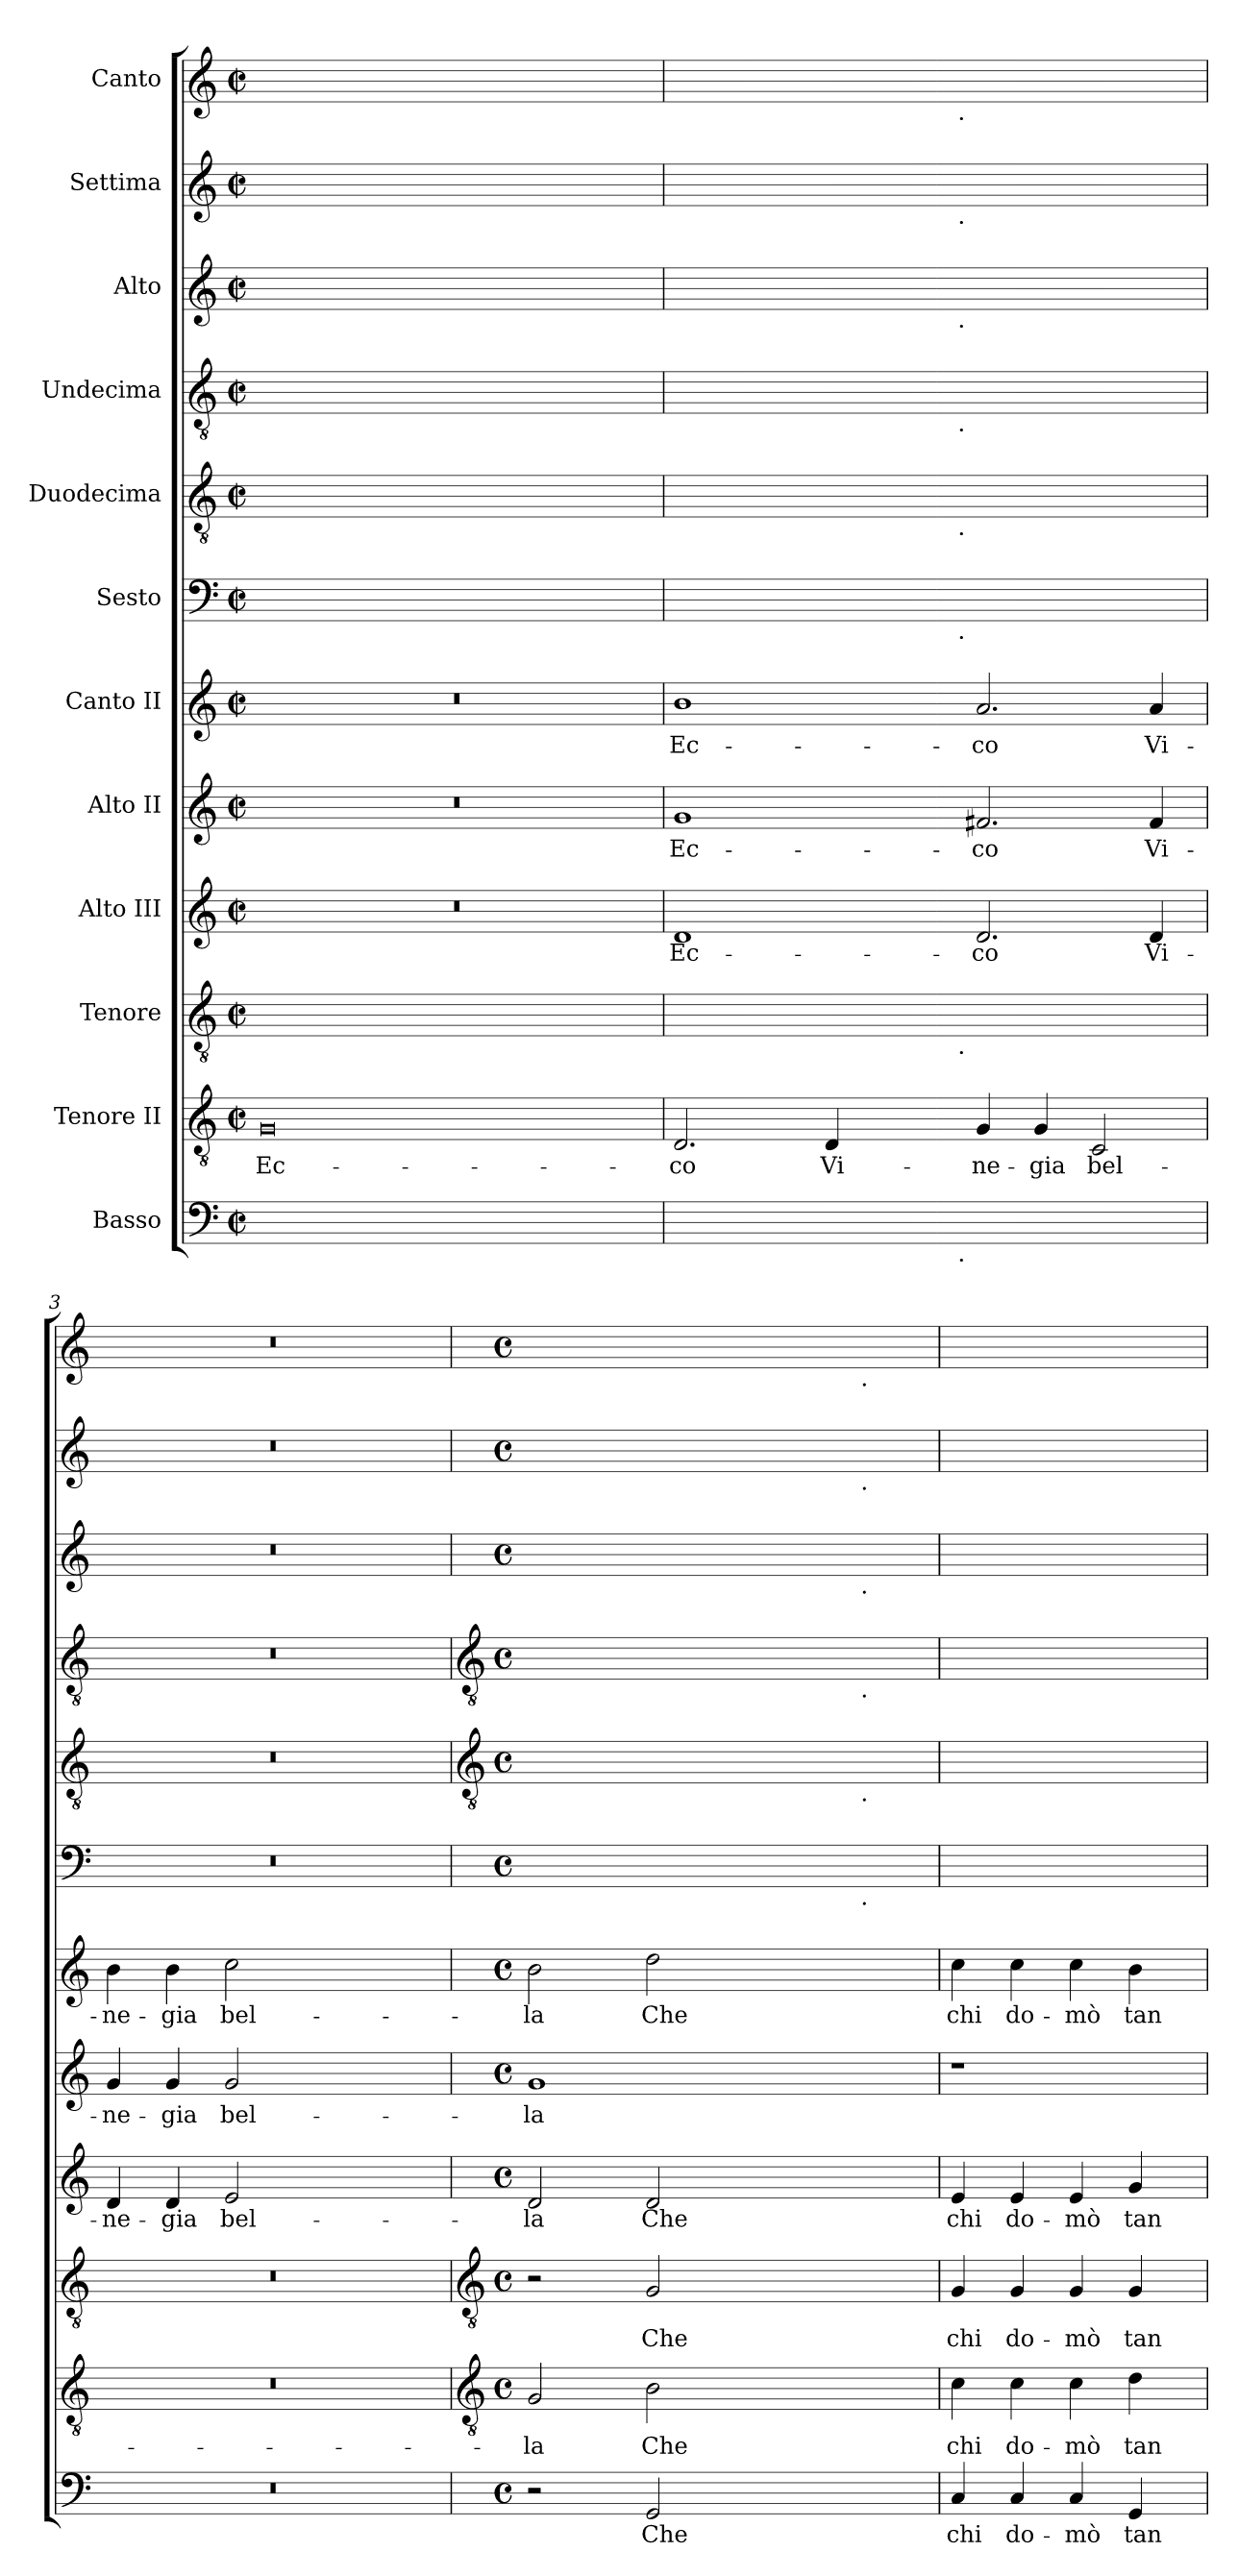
**kern	**text	**kern	**text	**kern	**text	**kern	**text	**kern	**text	**kern	**text	**kern	**kern	**kern	**kern	**kern	**kern
*part12	*part12	*part11	*part11	*part10	*part10	*part9	*part9	*part8	*part8	*part7	*part7	*part6	*part5	*part4	*part3	*part2	*part1
*staff12	*staff12	*staff11	*staff11	*staff10	*staff10	*staff9	*staff9	*staff8	*staff8	*staff7	*staff7	*staff6	*staff5	*staff4	*staff3	*staff2	*staff1
*I"Basso	*	*I"Tenore II	*	*I"Tenore	*	*I"Alto III	*	*I"Alto II	*	*I"Canto II	*	*I"Sesto	*I"Duodecima	*I"Undecima	*I"Alto	*I"Settima	*I"Canto
*clefF4	*	*clefGv2	*	*clefGv2	*	*clefG2	*	*clefG2	*	*clefG2	*	*clefF4	*clefGv2	*clefGv2	*clefG2	*clefG2	*clefG2
*k[]	*	*k[]	*	*k[]	*	*k[]	*	*k[]	*	*k[]	*	*k[]	*k[]	*k[]	*k[]	*k[]	*k[]
*C:	*	*C:	*	*C:	*	*C:	*	*C:	*	*C:	*	*C:	*C:	*C:	*C:	*C:	*C:
*M4/2	*	*M4/2	*	*M4/2	*	*M4/2	*	*M4/2	*	*M4/2	*	*M4/2	*M4/2	*M4/2	*M4/2	*M4/2	*M4/2
*met(c|)	*	*met(c|)	*	*met(c|)	*	*met(c|)	*	*met(c|)	*	*met(c|)	*	*met(c|)	*met(c|)	*met(c|)	*met(c|)	*met(c|)	*met(c|)
=1	=1	=1	=1	=1	=1	=1	=1	=1	=1	=1	=1	=1	=1	=1	=1	=1	=1
!	!	!	!LO:LY:b	!	!	!	!	!	!	!	!	!	!	!	!	!	!
4ryy	.	0G	Ec-	4ryy	.	0r	.	0r	.	0r	.	4ryy	4ryy	4ryy	4ryy	4ryy	4ryy
4ryy	.	.	.	4ryy	.	.	.	.	.	.	.	4ryy	4ryy	4ryy	4ryy	4ryy	4ryy
4ryy	.	.	.	4ryy	.	.	.	.	.	.	.	4ryy	4ryy	4ryy	4ryy	4ryy	4ryy
4ryy	.	.	.	4ryy	.	.	.	.	.	.	.	4ryy	4ryy	4ryy	4ryy	4ryy	4ryy
4ryy	.	.	.	4ryy	.	.	.	.	.	.	.	4ryy	4ryy	4ryy	4ryy	4ryy	4ryy
4ryy	.	.	.	4ryy	.	.	.	.	.	.	.	4ryy	4ryy	4ryy	4ryy	4ryy	4ryy
4ryy	.	.	.	4ryy	.	.	.	.	.	.	.	4ryy	4ryy	4ryy	4ryy	4ryy	4ryy
4ryy	.	.	.	4ryy	.	.	.	.	.	.	.	4ryy	4ryy	4ryy	4ryy	4ryy	4ryy
=2	=2	=2	=2	=2	=2	=2	=2	=2	=2	=2	=2	=2	=2	=2	=2	=2	=2
!	!	!	!LO:LY:b	!	!	!	!LO:LY:b	!	!LO:LY:b	!	!LO:LY:b	!	!	!	!	!	!
4ryy	.	2.D/	-co	4ryy	.	1d	Ec-	1g	Ec-	1b	Ec-	4ryy	4ryy	4ryy	4ryy	4ryy	4ryy
4ryy	.	.	.	4ryy	.	.	.	.	.	.	.	4ryy	4ryy	4ryy	4ryy	4ryy	4ryy
4ryy	.	.	.	4ryy	.	.	.	.	.	.	.	4ryy	4ryy	4ryy	4ryy	4ryy	4ryy
!	!	!	!LO:LY:b	!	!	!	!	!	!	!	!	!	!	!	!	!	!
64ryy	.	4D/	Vi-	64ryy	.	.	.	.	.	.	.	64ryy	64ryy	64ryy	64ryy	64ryy	64ryy
64ryy	.	.	.	64ryy	.	.	.	.	.	.	.	64ryy	64ryy	64ryy	64ryy	64ryy	64ryy
64ryy	.	.	.	64ryy	.	.	.	.	.	.	.	64ryy	64ryy	64ryy	64ryy	64ryy	64ryy
64ryy	.	.	.	64ryy	.	.	.	.	.	.	.	64ryy	64ryy	64ryy	64ryy	64ryy	64ryy
64ryy	.	.	.	64ryy	.	.	.	.	.	.	.	64ryy	64ryy	64ryy	64ryy	64ryy	64ryy
64ryy	.	.	.	64ryy	.	.	.	.	.	.	.	64ryy	64ryy	64ryy	64ryy	64ryy	64ryy
64ryy	.	.	.	64ryy	.	.	.	.	.	.	.	64ryy	64ryy	64ryy	64ryy	64ryy	64ryy
64ryy	.	.	.	64ryy	.	.	.	.	.	.	.	64ryy	64ryy	64ryy	64ryy	64ryy	64ryy
64ryy	.	.	.	64ryy	.	.	.	.	.	.	.	64ryy	64ryy	64ryy	64ryy	64ryy	64ryy
64ryy	.	.	.	64ryy	.	.	.	.	.	.	.	64ryy	64ryy	64ryy	64ryy	64ryy	64ryy
64ryy	.	.	.	64ryy	.	.	.	.	.	.	.	64ryy	64ryy	64ryy	64ryy	64ryy	64ryy
64ryy	.	.	.	64ryy	.	.	.	.	.	.	.	64ryy	64ryy	64ryy	64ryy	64ryy	64ryy
64ryy	.	.	.	64ryy	.	.	.	.	.	.	.	64ryy	64ryy	64ryy	64ryy	64ryy	64ryy
64ryy	.	.	.	64ryy	.	.	.	.	.	.	.	64ryy	64ryy	64ryy	64ryy	64ryy	64ryy
!	!	!	!	!	!	!	!	!	!	!	!	!	!	!	!	!	!LO:TX:b:t=.
!	!	!	!	!	!	!	!	!	!	!	!	!	!	!	!	!LO:TX:b:t=.	!
!	!	!	!	!	!	!	!	!	!	!	!	!	!	!	!LO:TX:b:t=.	!	!
!	!	!	!	!	!	!	!	!	!	!	!	!	!	!LO:TX:b:t=.	!	!	!
!	!	!	!	!	!	!	!	!	!	!	!	!	!LO:TX:b:t=.	!	!	!	!
!	!	!	!	!	!	!	!	!	!	!	!	!LO:TX:b:t=.	!	!	!	!	!
!	!	!	!	!LO:TX:b:t=.	!	!	!	!	!	!	!	!	!	!	!	!	!
!LO:TX:b:t=.	!	!	!	!	!	!	!	!	!	!	!	!	!	!	!	!	!
64ryy	.	.	.	64ryy	.	.	.	.	.	.	.	64ryy	64ryy	64ryy	64ryy	64ryy	64ryy
4ryy	.	.	.	4ryy	.	.	.	.	.	.	.	4ryy	4ryy	4ryy	4ryy	4ryy	4ryy
!	!	!	!LO:LY:b	!	!	!	!LO:LY:b	!	!LO:LY:b	!	!LO:LY:b	!	!	!	!	!	!
.	.	4G/	-ne-	.	.	2.d/	-co	2.f#X/	-co	2.a/	-co	.	.	.	.	.	.
4ryy	.	.	.	4ryy	.	.	.	.	.	.	.	4ryy	4ryy	4ryy	4ryy	4ryy	4ryy
!	!	!	!LO:LY:b	!	!	!	!	!	!	!	!	!	!	!	!	!	!
.	.	4G/	-gia	.	.	.	.	.	.	.	.	.	.	.	.	.	.
4ryy	.	.	.	4ryy	.	.	.	.	.	.	.	4ryy	4ryy	4ryy	4ryy	4ryy	4ryy
!	!	!	!LO:LY:b	!	!	!	!	!	!	!	!	!	!	!	!	!	!
.	.	2C/	bel-	.	.	.	.	.	.	.	.	.	.	.	.	.	.
4ryy	.	.	.	4ryy	.	.	.	.	.	.	.	4ryy	4ryy	4ryy	4ryy	4ryy	4ryy
!	!	!	!	!	!	!	!LO:LY:b	!	!LO:LY:b	!	!LO:LY:b	!	!	!	!	!	!
.	.	.	.	.	.	4d/	Vi-	4f#/	Vi-	4a/	Vi-	.	.	.	.	.	.
64ryy	.	.	.	64ryy	.	.	.	.	.	.	.	64ryy	64ryy	64ryy	64ryy	64ryy	64ryy
=3	=3	=3	=3	=3	=3	=3	=3	=3	=3	=3	=3	=3	=3	=3	=3	=3	=3
!	!	!	!	!	!	!	!LO:LY:b	!	!LO:LY:b	!	!LO:LY:b	!	!	!	!	!	!
0r	.	0r	.	0r	.	4d/	-ne-	4g/	-ne-	4b\	-ne-	0r	0r	0r	0r	0r	0r
!	!	!	!	!	!	!	!LO:LY:b	!	!LO:LY:b	!	!LO:LY:b	!	!	!	!	!	!
.	.	.	.	.	.	4d/	-gia	4g/	-gia	4b\	-gia	.	.	.	.	.	.
!	!	!	!	!	!	!	!LO:LY:b	!	!LO:LY:b	!	!LO:LY:b	!	!	!	!	!	!
.	.	.	.	.	.	2e/	bel-	2g/	bel-	2cc\	bel-	.	.	.	.	.	.
.	.	.	.	.	.	1ryy	.	1ryy	.	1ryy	.	.	.	.	.	.	.
!!LO:LB:g=z
=4	=4	=4	=4	=4	=4	=4	=4	=4	=4	=4	=4	=4	=4	=4	=4	=4	=4
*	*	*clefGv2	*	*clefGv2	*	*	*	*	*	*	*	*	*clefGv2	*clefGv2	*	*	*
*M4/4	*	*M4/4	*	*M4/4	*	*M4/4	*	*M4/4	*	*M4/4	*	*M4/4	*M4/4	*M4/4	*M4/4	*M4/4	*M4/4
*met(c)	*	*met(c)	*	*met(c)	*	*met(c)	*	*met(c)	*	*met(c)	*	*met(c)	*met(c)	*met(c)	*met(c)	*met(c)	*met(c)
!	!	!	!LO:LY:b	!	!	!	!LO:LY:b	!	!LO:LY:b	!	!LO:LY:b	!	!	!	!	!	!
2r	.	2G/	-la	2r	.	2d/	-la	1g	-la	2b\	-la	4ryy	4ryy	4ryy	4ryy	4ryy	4ryy
.	.	.	.	.	.	.	.	.	.	.	.	4ryy	4ryy	4ryy	4ryy	4ryy	4ryy
!	!LO:LY:b	!	!LO:LY:b	!	!LO:LY:b	!	!LO:LY:b	!	!	!	!LO:LY:b	!	!	!	!	!	!
2GG/	Che	2B\	Che	2G/	Che	2d/	Che	.	.	2dd\	Che	4ryy	4ryy	4ryy	4ryy	4ryy	4ryy
.	.	.	.	.	.	.	.	.	.	.	.	64ryy	64ryy	64ryy	64ryy	64ryy	64ryy
.	.	.	.	.	.	.	.	.	.	.	.	64ryy	64ryy	64ryy	64ryy	64ryy	64ryy
.	.	.	.	.	.	.	.	.	.	.	.	64ryy	64ryy	64ryy	64ryy	64ryy	64ryy
.	.	.	.	.	.	.	.	.	.	.	.	64ryy	64ryy	64ryy	64ryy	64ryy	64ryy
.	.	.	.	.	.	.	.	.	.	.	.	64ryy	64ryy	64ryy	64ryy	64ryy	64ryy
.	.	.	.	.	.	.	.	.	.	.	.	64ryy	64ryy	64ryy	64ryy	64ryy	64ryy
.	.	.	.	.	.	.	.	.	.	.	.	64ryy	64ryy	64ryy	64ryy	64ryy	64ryy
.	.	.	.	.	.	.	.	.	.	.	.	64ryy	64ryy	64ryy	64ryy	64ryy	64ryy
.	.	.	.	.	.	.	.	.	.	.	.	64ryy	64ryy	64ryy	64ryy	64ryy	64ryy
.	.	.	.	.	.	.	.	.	.	.	.	64ryy	64ryy	64ryy	64ryy	64ryy	64ryy
.	.	.	.	.	.	.	.	.	.	.	.	64ryy	64ryy	64ryy	64ryy	64ryy	64ryy
.	.	.	.	.	.	.	.	.	.	.	.	64ryy	64ryy	64ryy	64ryy	64ryy	64ryy
.	.	.	.	.	.	.	.	.	.	.	.	64ryy	64ryy	64ryy	64ryy	64ryy	64ryy
.	.	.	.	.	.	.	.	.	.	.	.	64ryy	64ryy	64ryy	64ryy	64ryy	64ryy
!	!	!	!	!	!	!	!	!	!	!	!	!	!	!	!	!	!LO:TX:b:t=.
!	!	!	!	!	!	!	!	!	!	!	!	!	!	!	!	!LO:TX:b:t=.	!
!	!	!	!	!	!	!	!	!	!	!	!	!	!	!	!LO:TX:b:t=.	!	!
!	!	!	!	!	!	!	!	!	!	!	!	!	!	!LO:TX:b:t=.	!	!	!
!	!	!	!	!	!	!	!	!	!	!	!	!	!LO:TX:b:t=.	!	!	!	!
!	!	!	!	!	!	!	!	!	!	!	!	!LO:TX:b:t=.	!	!	!	!	!
.	.	.	.	.	.	.	.	.	.	.	.	64ryy	64ryy	64ryy	64ryy	64ryy	64ryy
.	.	.	.	.	.	.	.	.	.	.	.	4ryy	4ryy	4ryy	4ryy	4ryy	4ryy
8...ryy	.	8...ryy	.	8...ryy	.	8...ryy	.	8...ryy	.	8...ryy	.	.	.	.	.	.	.
=5	=5	=5	=5	=5	=5	=5	=5	=5	=5	=5	=5	=5	=5	=5	=5	=5	=5
!	!LO:LY:b	!	!LO:LY:b	!	!LO:LY:b	!	!LO:LY:b	!	!	!	!LO:LY:b	!	!	!	!	!	!
4C/	chi	4c\	chi	4G/	chi	4e/	chi	1r	.	4cc\	chi	4ryy	4ryy	4ryy	4ryy	4ryy	4ryy
!	!LO:LY:b	!	!LO:LY:b	!	!LO:LY:b	!	!LO:LY:b	!	!	!	!LO:LY:b	!	!	!	!	!	!
4C/	do-	4c\	do-	4G/	do-	4e/	do-	.	.	4cc\	do-	4ryy	4ryy	4ryy	4ryy	4ryy	4ryy
!	!LO:LY:b	!	!LO:LY:b	!	!LO:LY:b	!	!LO:LY:b	!	!	!	!LO:LY:b	!	!	!	!	!	!
4C/	-mò	4c\	-mò	4G/	-mò	4e/	-mò	.	.	4cc\	-mò	4ryy	4ryy	4ryy	4ryy	4ryy	4ryy
!	!LO:LY:b	!	!LO:LY:b	!	!LO:LY:b	!	!LO:LY:b	!	!	!	!LO:LY:b	!	!	!	!	!	!
4GG/	tan-	4d\	tan-	4G/	tan-	4g/	tan-	.	.	4b\	tan-	64ryy	64ryy	64ryy	64ryy	64ryy	64ryy
.	.	.	.	.	.	.	.	.	.	.	.	4ryy	4ryy	4ryy	4ryy	4ryy	4ryy
64ryy	.	64ryy	.	64ryy	.	64ryy	.	64ryy	.	64ryy	.	.	.	.	.	.	.
=	=	=	=	=	=	=	=	=	=	=	=	=	=	=	=	=	=
*-	*-	*-	*-	*-	*-	*-	*-	*-	*-	*-	*-	*-	*-	*-	*-	*-	*-
